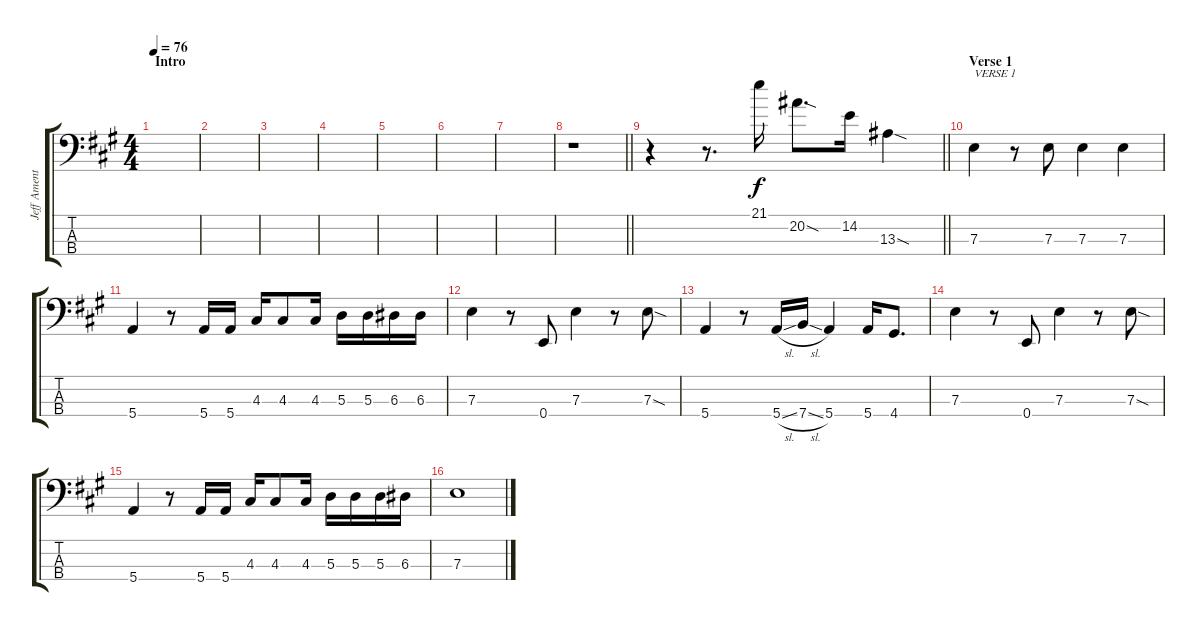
\track ("Jeff Ament" "Jeff Ament") {instrument electricbassfinger}
\staff {score tabs}
\tuning (G2 D2 A1 E1) {hide}
\ts (4 4)
\section ("" "Intro")
\tempo 76
\clef f4
\ks a
|
|
|
|
|
|
|
\barLineRight lightlight
r.1 |
\section ("" "")
\barLineRight lightlight
r.4 r.8{d} 21.1.16 20.2{sod}.8{d} 14.2.16 13.3{sod}.4 |
\section ("" "Verse 1")
7.3.4{txt "VERSE 1"} r.8 7.3.8 7.3.4 7.3.4 |
5.4.4 r.8 5.4.16 5.4.16 4.3.16 4.3.8 4.3.16 5.3.16 5.3.16 6.3.16 6.3.16 |
7.3.4 r.8 0.4.8 7.3.4 r.8 7.3{sod}.8 |
5.4.4 r.8 5.4{sl}.16 7.4{sl}.16 5.4.4 5.4.16 4.4.8{d} |
7.3.4 r.8 0.4.8 7.3.4 r.8 7.3{sod}.8 |
5.4.4 r.8 5.4.16 5.4.16 4.3.16 4.3.8 4.3.16 5.3.16 5.3.16 5.3.16 6.3.16 |
7.3.1
